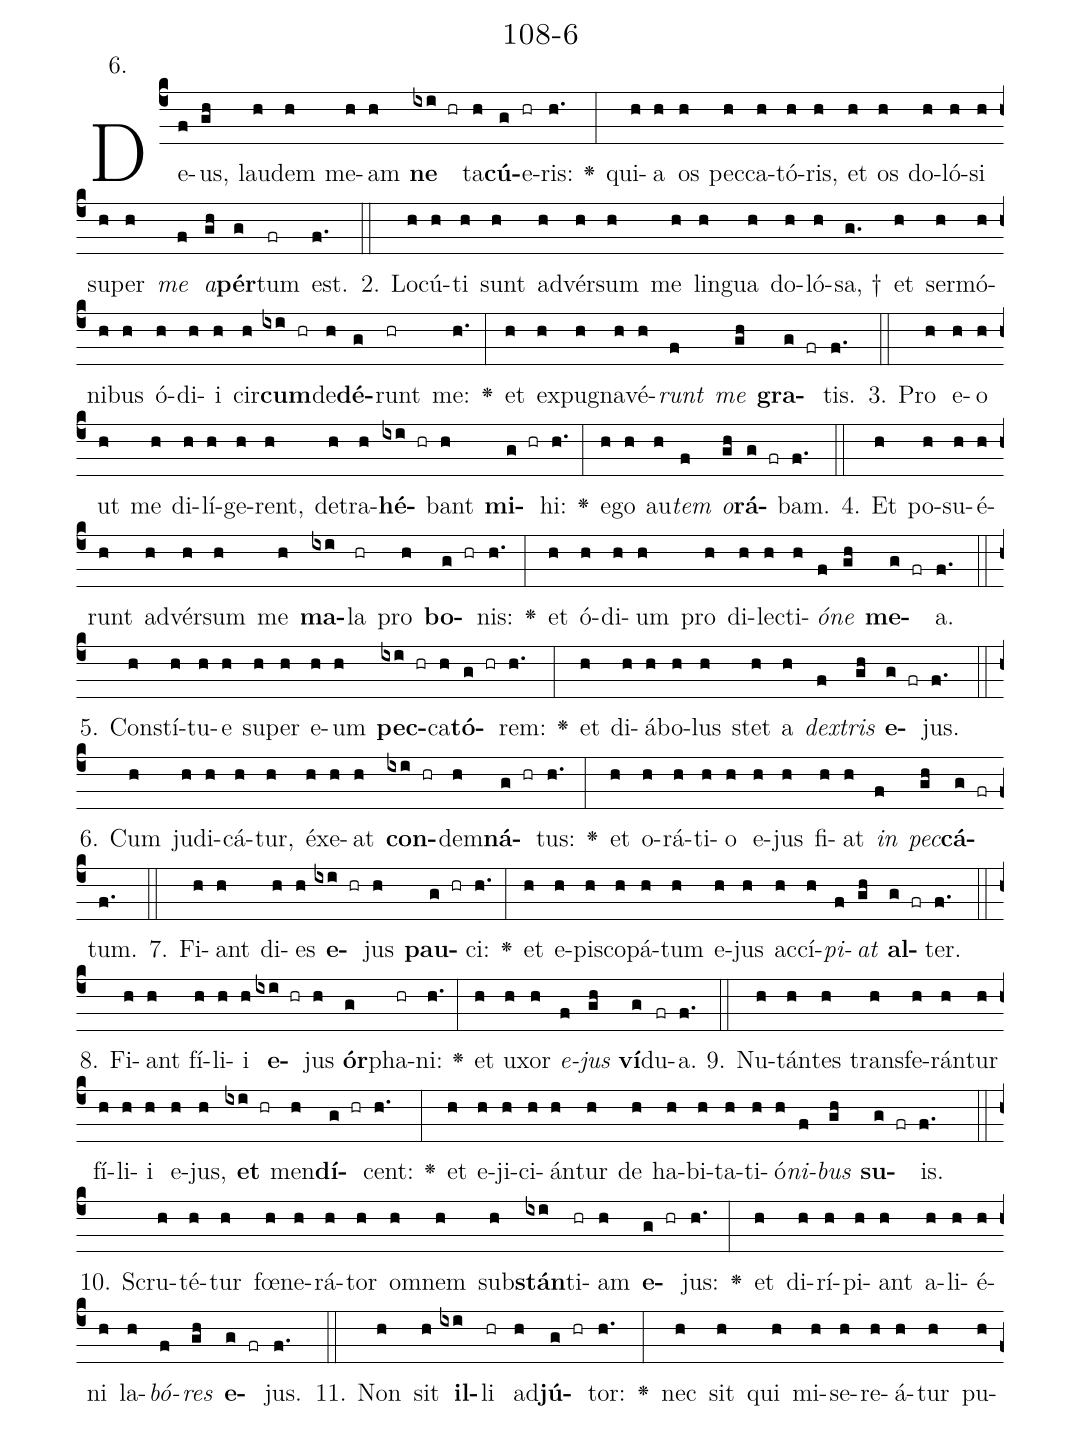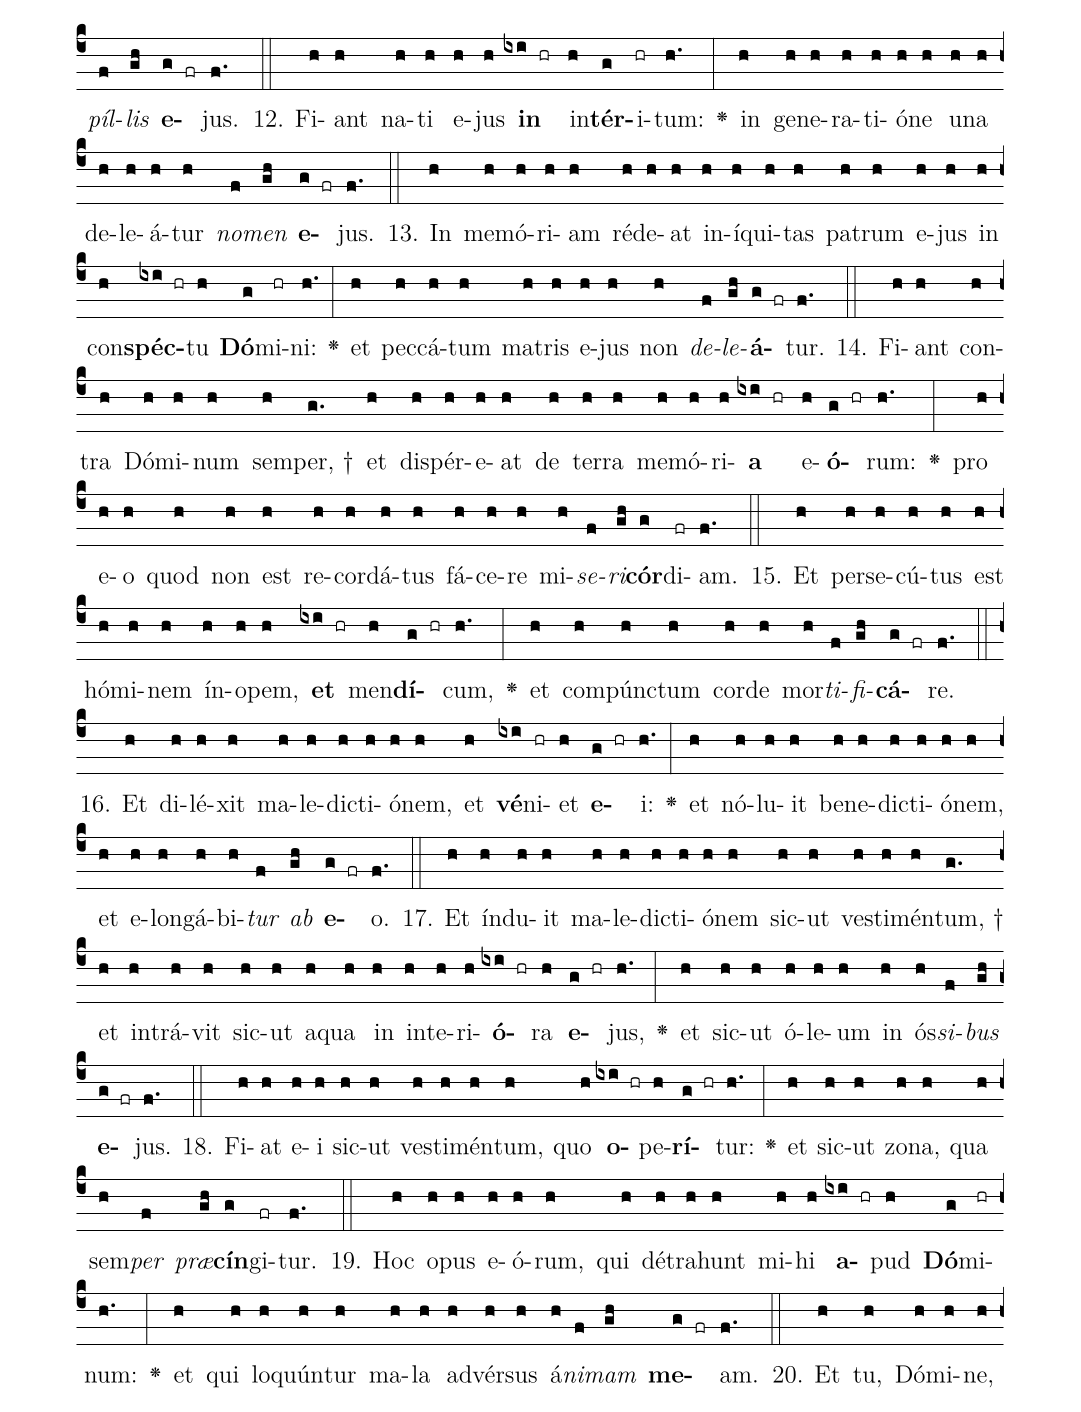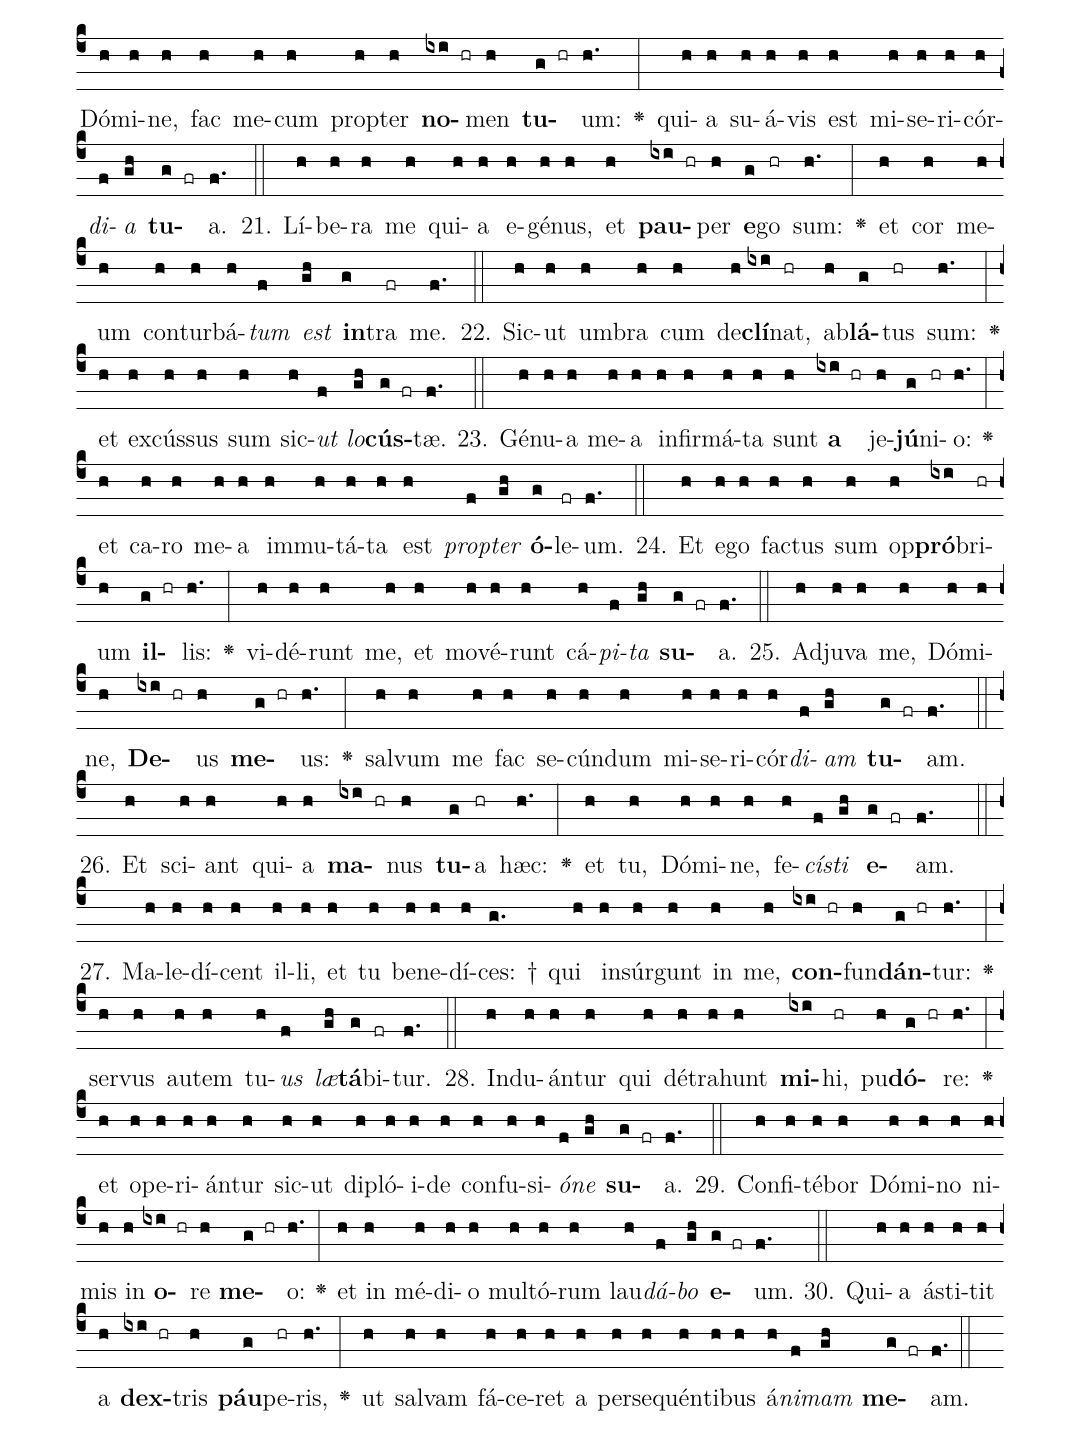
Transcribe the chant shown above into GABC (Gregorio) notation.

name: 108-6;
annotation: 6.;
%%
(c4)De(f)us,(gh) lau(h)dem(h) me(h)am(h) <b>ne</b>(ixi hr) ta(h)<b>cú</b>(g)e(hr)ris:(h.) <v>\greheightstar</v>(:) qui(h)a(h) os(h) pec(h)ca(h)tó(h)ris,(h) et(h) os(h) do(h)ló(h)si(h) su(h)per(h) <i>me</i>(f) <i>a</i>(gh)<b>pér</b>(g)tum(fr) est.(f.) (::)
2. Lo(h)cú(h)ti(h) sunt(h) ad(h)vér(h)sum(h) me(h) lin(h)gua(h) do(h)ló(h)sa, †(g.) et(h) ser(h)mó(h)ni(h)bus(h) ó(h)di(h)i(h) cir(h)<b>cum</b>(ixi hr)de(h)<b>dé</b>(g)runt(hr) me:(h.) <v>\greheightstar</v>(:) et(h) ex(h)pu(h)gna(h)vé(h)<i>runt</i>(f) <i>me</i>(gh) <b>gra</b>(g fr)tis.(f.) (::)
3. Pro(h) e(h)o(h) ut(h) me(h) di(h)lí(h)ge(h)rent,(h) de(h)tra(h)<b>hé</b>(ixi hr)bant(h) <b>mi</b>(g hr)hi:(h.) <v>\greheightstar</v>(:) e(h)go(h) au(h)<i>tem</i>(f) <i>o</i>(gh)<b>rá</b>(g fr)bam.(f.) (::)
4. Et(h) po(h)su(h)é(h)runt(h) ad(h)vér(h)sum(h) me(h) <b>ma</b>(ixi)la(hr) pro(h) <b>bo</b>(g hr)nis:(h.) <v>\greheightstar</v>(:) et(h) ó(h)di(h)um(h) pro(h) di(h)lec(h)ti(h)<i>ó</i>(f)<i>ne</i>(gh) <b>me</b>(g fr)a.(f.) (::)
5. Con(h)stí(h)tu(h)e(h) su(h)per(h) e(h)um(h) <b>pec</b>(ixi hr)ca(h)<b>tó</b>(g hr)rem:(h.) <v>\greheightstar</v>(:) et(h) di(h)á(h)bo(h)lus(h) stet(h) a(h) <i>dex</i>(f)<i>tris</i>(gh) <b>e</b>(g fr)jus.(f.) (::)
6. Cum(h) ju(h)di(h)cá(h)tur,(h) éx(h)e(h)at(h) <b>con</b>(ixi hr)dem(h)<b>ná</b>(g hr)tus:(h.) <v>\greheightstar</v>(:) et(h) o(h)rá(h)ti(h)o(h) e(h)jus(h) fi(h)at(h) <i>in</i>(f) <i>pec</i>(gh)<b>cá</b>(g fr)tum.(f.) (::)
7. Fi(h)ant(h) di(h)es(h) <b>e</b>(ixi hr)jus(h) <b>pau</b>(g hr)ci:(h.) <v>\greheightstar</v>(:) et(h) e(h)pis(h)co(h)pá(h)tum(h) e(h)jus(h) ac(h)cí(h)<i>pi</i>(f)<i>at</i>(gh) <b>al</b>(g fr)ter.(f.) (::)
8. Fi(h)ant(h) fí(h)li(h)i(h) <b>e</b>(ixi hr)jus(h) <b>ór</b>(g)pha(hr)ni:(h.) <v>\greheightstar</v>(:) et(h) u(h)xor(h) <i>e</i>(f)<i>jus</i>(gh) <b>ví</b>(g)du(fr)a.(f.) (::)
9. Nu(h)tán(h)tes(h) trans(h)fe(h)rán(h)tur(h) fí(h)li(h)i(h) e(h)jus,(h) <b>et</b>(ixi hr) men(h)<b>dí</b>(g hr)cent:(h.) <v>\greheightstar</v>(:) et(h) e(h)ji(h)ci(h)án(h)tur(h) de(h) ha(h)bi(h)ta(h)ti(h)ó(h)<i>ni</i>(f)<i>bus</i>(gh) <b>su</b>(g fr)is.(f.) (::)
10. Scru(h)té(h)tur(h) fœ(h)ne(h)rá(h)tor(h) om(h)nem(h) sub(h)<b>stán</b>(ixi)ti(hr)am(h) <b>e</b>(g hr)jus:(h.) <v>\greheightstar</v>(:) et(h) di(h)rí(h)pi(h)ant(h) a(h)li(h)é(h)ni(h) la(h)<i>bó</i>(f)<i>res</i>(gh) <b>e</b>(g fr)jus.(f.) (::)
11. Non(h) sit(h) <b>il</b>(ixi)li(hr) ad(h)<b>jú</b>(g hr)tor:(h.) <v>\greheightstar</v>(:) nec(h) sit(h) qui(h) mi(h)se(h)re(h)á(h)tur(h) pu(h)<i>píl</i>(f)<i>lis</i>(gh) <b>e</b>(g fr)jus.(f.) (::)
12. Fi(h)ant(h) na(h)ti(h) e(h)jus(h) <b>in</b>(ixi hr) in(h)<b>tér</b>(g)i(hr)tum:(h.) <v>\greheightstar</v>(:) in(h) ge(h)ne(h)ra(h)ti(h)ó(h)ne(h) u(h)na(h) de(h)le(h)á(h)tur(h) <i>no</i>(f)<i>men</i>(gh) <b>e</b>(g fr)jus.(f.) (::)
13. In(h) me(h)mó(h)ri(h)am(h) réd(h)e(h)at(h) in(h)í(h)qui(h)tas(h) pa(h)trum(h) e(h)jus(h) in(h) con(h)<b>spéc</b>(ixi hr)tu(h) <b>Dó</b>(g)mi(hr)ni:(h.) <v>\greheightstar</v>(:) et(h) pec(h)cá(h)tum(h) ma(h)tris(h) e(h)jus(h) non(h) <i>de</i>(f)<i>le</i>(gh)<b>á</b>(g fr)tur.(f.) (::)
14. Fi(h)ant(h) con(h)tra(h) Dó(h)mi(h)num(h) sem(h)per, †(g.) et(h) dis(h)pér(h)e(h)at(h) de(h) ter(h)ra(h) me(h)mó(h)ri(h)<b>a</b>(ixi hr) e(h)<b>ó</b>(g hr)rum:(h.) <v>\greheightstar</v>(:) pro(h) e(h)o(h) quod(h) non(h) est(h) re(h)cor(h)dá(h)tus(h) fá(h)ce(h)re(h) mi(h)<i>se</i>(f)<i>ri</i>(gh)<b>cór</b>(g)di(fr)am.(f.) (::)
15. Et(h) per(h)se(h)cú(h)tus(h) est(h) hó(h)mi(h)nem(h) ín(h)o(h)pem,(h) <b>et</b>(ixi hr) men(h)<b>dí</b>(g hr)cum,(h.) <v>\greheightstar</v>(:) et(h) com(h)púnc(h)tum(h) cor(h)de(h) mor(h)<i>ti</i>(f)<i>fi</i>(gh)<b>cá</b>(g fr)re.(f.) (::)
16. Et(h) di(h)lé(h)xit(h) ma(h)le(h)dic(h)ti(h)ó(h)nem,(h) et(h) <b>vé</b>(ixi)ni(hr)et(h) <b>e</b>(g hr)i:(h.) <v>\greheightstar</v>(:) et(h) nó(h)lu(h)it(h) be(h)ne(h)dic(h)ti(h)ó(h)nem,(h) et(h) e(h)lon(h)gá(h)bi(h)<i>tur</i>(f) <i>ab</i>(gh) <b>e</b>(g fr)o.(f.) (::)
17. Et(h) índ(h)u(h)it(h) ma(h)le(h)dic(h)ti(h)ó(h)nem(h) sic(h)ut(h) ves(h)ti(h)mén(h)tum, †(g.) et(h) in(h)trá(h)vit(h) sic(h)ut(h) a(h)qua(h) in(h) in(h)te(h)ri(h)<b>ó</b>(ixi hr)ra(h) <b>e</b>(g hr)jus,(h.) <v>\greheightstar</v>(:) et(h) sic(h)ut(h) ó(h)le(h)um(h) in(h) ós(h)<i>si</i>(f)<i>bus</i>(gh) <b>e</b>(g fr)jus.(f.) (::)
18. Fi(h)at(h) e(h)i(h) sic(h)ut(h) ves(h)ti(h)mén(h)tum,(h) quo(h) <b>o</b>(ixi hr)pe(h)<b>rí</b>(g hr)tur:(h.) <v>\greheightstar</v>(:) et(h) sic(h)ut(h) zo(h)na,(h) qua(h) sem(h)<i>per</i>(f) <i>præ</i>(gh)<b>cín</b>(g)gi(fr)tur.(f.) (::)
19. Hoc(h) o(h)pus(h) e(h)ó(h)rum,(h) qui(h) dé(h)tra(h)hunt(h) mi(h)hi(h) <b>a</b>(ixi hr)pud(h) <b>Dó</b>(g)mi(hr)num:(h.) <v>\greheightstar</v>(:) et(h) qui(h) lo(h)quún(h)tur(h) ma(h)la(h) ad(h)vér(h)sus(h) á(h)<i>ni</i>(f)<i>mam</i>(gh) <b>me</b>(g fr)am.(f.) (::)
20. Et(h) tu,(h) Dó(h)mi(h)ne,(h) Dó(h)mi(h)ne,(h) fac(h) me(h)cum(h) prop(h)ter(h) <b>no</b>(ixi hr)men(h) <b>tu</b>(g hr)um:(h.) <v>\greheightstar</v>(:) qui(h)a(h) su(h)á(h)vis(h) est(h) mi(h)se(h)ri(h)cór(h)<i>di</i>(f)<i>a</i>(gh) <b>tu</b>(g fr)a.(f.) (::)
21. Lí(h)be(h)ra(h) me(h) qui(h)a(h) e(h)gé(h)nus,(h) et(h) <b>pau</b>(ixi hr)per(h) <b>e</b>(g)go(hr) sum:(h.) <v>\greheightstar</v>(:) et(h) cor(h) me(h)um(h) con(h)tur(h)bá(h)<i>tum</i>(f) <i>est</i>(gh) <b>in</b>(g)tra(fr) me.(f.) (::)
22. Sic(h)ut(h) um(h)bra(h) cum(h) de(h)<b>clí</b>(ixi)nat,(hr) ab(h)<b>lá</b>(g)tus(hr) sum:(h.) <v>\greheightstar</v>(:) et(h) ex(h)cús(h)sus(h) sum(h) sic(h)<i>ut</i>(f) <i>lo</i>(gh)<b>cús</b>(g fr)tæ.(f.) (::)
23. Gé(h)nu(h)a(h) me(h)a(h) in(h)fir(h)má(h)ta(h) sunt(h) <b>a</b>(ixi hr) je(h)<b>jú</b>(g)ni(hr)o:(h.) <v>\greheightstar</v>(:) et(h) ca(h)ro(h) me(h)a(h) im(h)mu(h)tá(h)ta(h) est(h) <i>prop</i>(f)<i>ter</i>(gh) <b>ó</b>(g)le(fr)um.(f.) (::)
24. Et(h) e(h)go(h) fac(h)tus(h) sum(h) op(h)<b>pró</b>(ixi)bri(hr)um(h) <b>il</b>(g hr)lis:(h.) <v>\greheightstar</v>(:) vi(h)dé(h)runt(h) me,(h) et(h) mo(h)vé(h)runt(h) cá(h)<i>pi</i>(f)<i>ta</i>(gh) <b>su</b>(g fr)a.(f.) (::)
25. Ad(h)ju(h)va(h) me,(h) Dó(h)mi(h)ne,(h) <b>De</b>(ixi hr)us(h) <b>me</b>(g hr)us:(h.) <v>\greheightstar</v>(:) sal(h)vum(h) me(h) fac(h) se(h)cún(h)dum(h) mi(h)se(h)ri(h)cór(h)<i>di</i>(f)<i>am</i>(gh) <b>tu</b>(g fr)am.(f.) (::)
26. Et(h) sci(h)ant(h) qui(h)a(h) <b>ma</b>(ixi hr)nus(h) <b>tu</b>(g)a(hr) hæc:(h.) <v>\greheightstar</v>(:) et(h) tu,(h) Dó(h)mi(h)ne,(h) fe(h)<i>cís</i>(f)<i>ti</i>(gh) <b>e</b>(g fr)am.(f.) (::)
27. Ma(h)le(h)dí(h)cent(h) il(h)li,(h) et(h) tu(h) be(h)ne(h)dí(h)ces: †(g.) qui(h) in(h)súr(h)gunt(h) in(h) me,(h) <b>con</b>(ixi hr)fun(h)<b>dán</b>(g hr)tur:(h.) <v>\greheightstar</v>(:) ser(h)vus(h) au(h)tem(h) tu(h)<i>us</i>(f) <i>læ</i>(gh)<b>tá</b>(g)bi(fr)tur.(f.) (::)
28. Ind(h)u(h)án(h)tur(h) qui(h) dé(h)tra(h)hunt(h) <b>mi</b>(ixi)hi,(hr) pu(h)<b>dó</b>(g hr)re:(h.) <v>\greheightstar</v>(:) et(h) o(h)pe(h)ri(h)án(h)tur(h) sic(h)ut(h) di(h)pló(h)i(h)de(h) con(h)fu(h)si(h)<i>ó</i>(f)<i>ne</i>(gh) <b>su</b>(g fr)a.(f.) (::)
29. Con(h)fi(h)té(h)bor(h) Dó(h)mi(h)no(h) ni(h)mis(h) in(h) <b>o</b>(ixi hr)re(h) <b>me</b>(g hr)o:(h.) <v>\greheightstar</v>(:) et(h) in(h) mé(h)di(h)o(h) mul(h)tó(h)rum(h) lau(h)<i>dá</i>(f)<i>bo</i>(gh) <b>e</b>(g fr)um.(f.) (::)
30. Qui(h)a(h) á(h)sti(h)tit(h) a(h) <b>dex</b>(ixi hr)tris(h) <b>páu</b>(g)pe(hr)ris,(h.) <v>\greheightstar</v>(:) ut(h) sal(h)vam(h) fá(h)ce(h)ret(h) a(h) per(h)se(h)quén(h)ti(h)bus(h) á(h)<i>ni</i>(f)<i>mam</i>(gh) <b>me</b>(g fr)am.(f.) (::)
